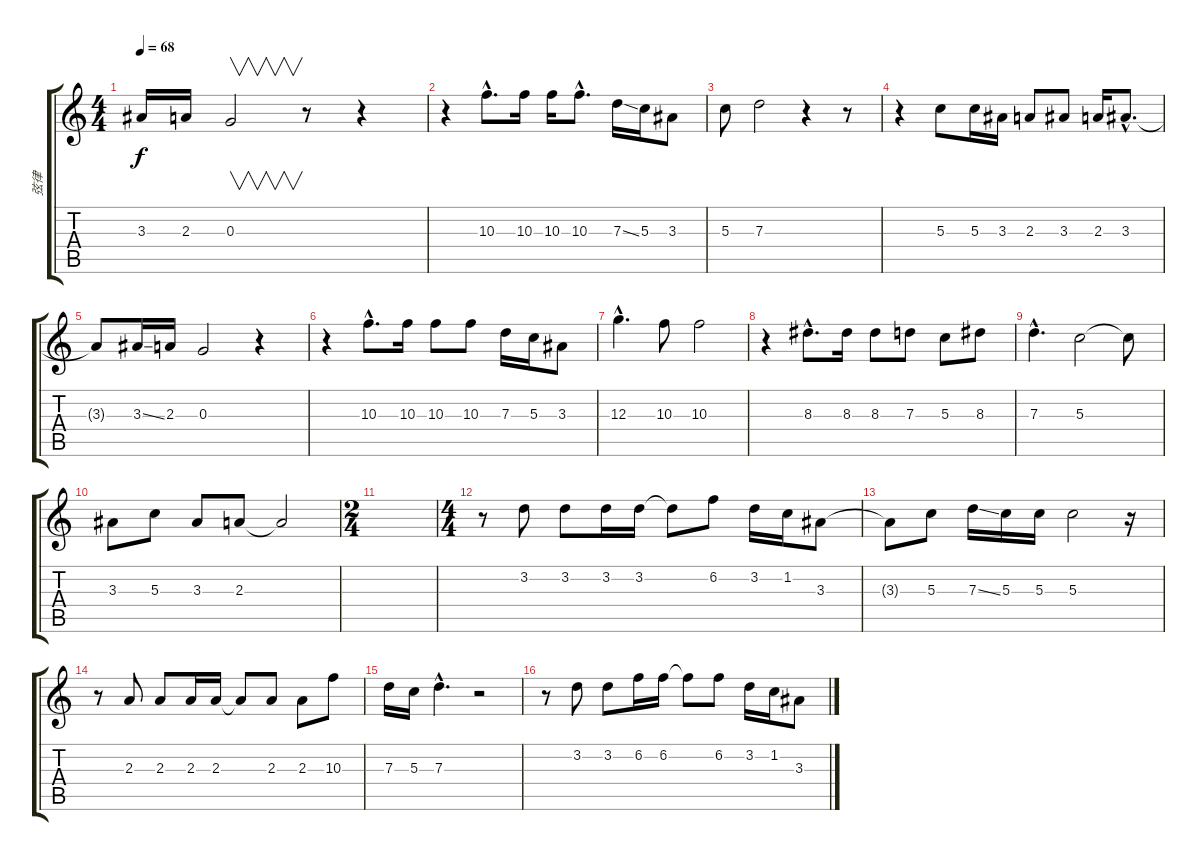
\track ("弦律" "弦律") {instrument acousticguitarsteel}
\staff {score tabs}
\tuning (E4 B3 G3 D3 A2 E2) {hide}
\ts (4 4)
\tempo 68
\clef g2
\ks c
3.3.16{dy f} 2.3.16 0.3.2{v} r.8 r.4 |
r.4 10.3{hac}.8{d} 10.3.16 10.3.16 10.3{hac}.8{d} 7.3{ss}.16 5.3.16 3.3.8 |
5.3.8 7.3.2 r.4 r.8 |
r.4 5.3.8 5.3.16 3.3.16 2.3.8 3.3.8 2.3.16 3.3{hac}.8{d} |
3.3{t}.8 3.3{ss}.16 2.3.16 0.3.2 r.4 |
r.4 10.3{hac}.8{d} 10.3.16 10.3.8 10.3.8 7.3.16 5.3.16 3.3.8 |
12.3{hac}.4{d} 10.3.8 10.3.2 |
r.4 8.3{hac}.8{d} 8.3.16 8.3.8 7.3.8 5.3.8 8.3.8 |
7.3{hac}.4{d} 5.3.2 5.3{t}.8 |
3.3.8 5.3.8 3.3.8 2.3.8 2.3{t}.2 |
\ts (2 4)
|
\ts (4 4)
r.8 3.2.8 3.2.8 3.2.16 3.2.16 3.2{t}.8 6.2.8 3.2.16 1.2.16 3.3.8 |
3.3{t}.8 5.3.8 7.3{ss}.16 5.3.16 5.3.16 5.3.2 r.16 |
r.8 2.3.8 2.3.8 2.3.16 2.3.16 2.3{t}.8 2.3.8 2.3.8 10.3.8 |
7.3.16 5.3.16 7.3{hac}.4{d} r.2 |
r.8 3.2.8 3.2.8 6.2.16 6.2.16 6.2{t}.8 6.2.8 3.2.16 1.2.16 3.3.8
